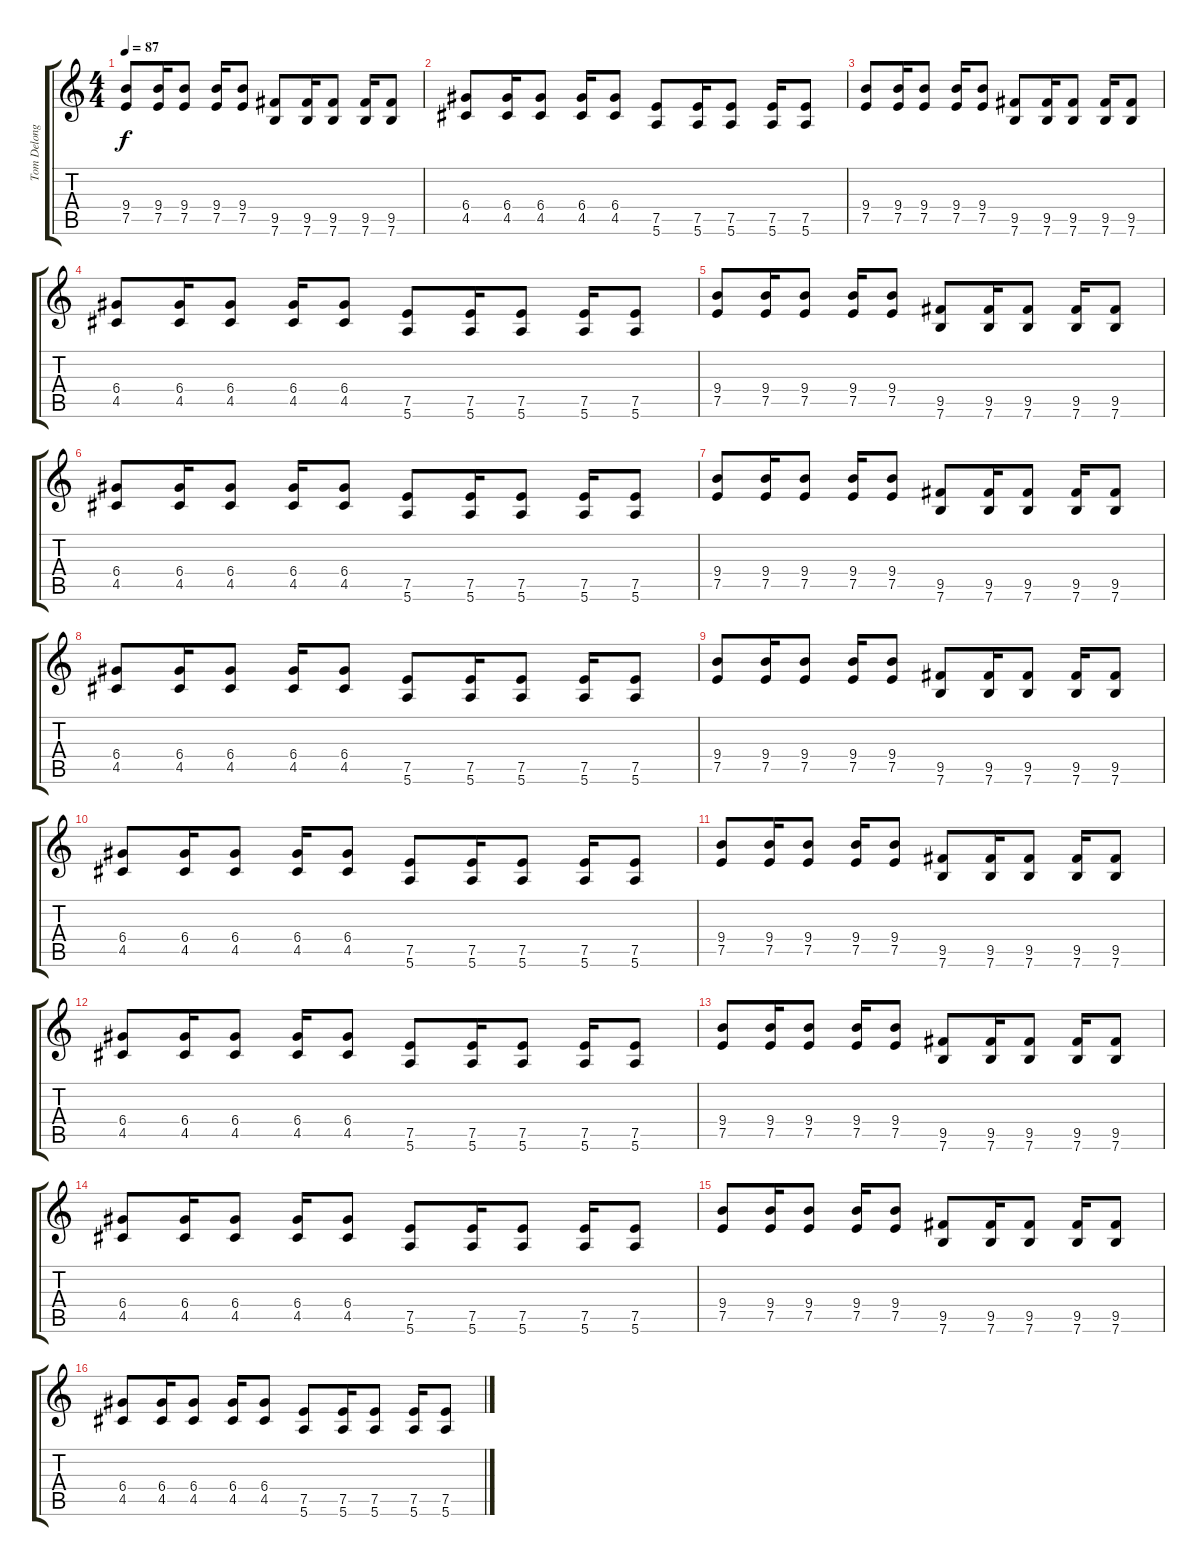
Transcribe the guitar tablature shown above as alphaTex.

\track ("Tom Delonge" "Tom Delong") {instrument overdrivenguitar}
\staff {score tabs}
\tuning (E4 B3 G3 D3 A2 E2) {hide}
\ts (4 4)
\tempo 87
\clef g2
\ks c
(9.4 7.5).8{dy f} (9.4 7.5).16 (9.4 7.5).8 (9.4 7.5).16 (9.4 7.5).8 (9.5 7.6).8 (9.5 7.6).16 (9.5 7.6).8 (9.5 7.6).16 (9.5 7.6).8 |
(6.4 4.5).8 (6.4 4.5).16 (6.4 4.5).8 (6.4 4.5).16 (6.4 4.5).8 (7.5 5.6).8 (7.5 5.6).16 (7.5 5.6).8 (7.5 5.6).16 (7.5 5.6).8 |
(9.4 7.5).8 (9.4 7.5).16 (9.4 7.5).8 (9.4 7.5).16 (9.4 7.5).8 (9.5 7.6).8 (9.5 7.6).16 (9.5 7.6).8 (9.5 7.6).16 (9.5 7.6).8 |
(6.4 4.5).8 (6.4 4.5).16 (6.4 4.5).8 (6.4 4.5).16 (6.4 4.5).8 (7.5 5.6).8 (7.5 5.6).16 (7.5 5.6).8 (7.5 5.6).16 (7.5 5.6).8 |
(9.4 7.5).8 (9.4 7.5).16 (9.4 7.5).8 (9.4 7.5).16 (9.4 7.5).8 (9.5 7.6).8 (9.5 7.6).16 (9.5 7.6).8 (9.5 7.6).16 (9.5 7.6).8 |
(6.4 4.5).8 (6.4 4.5).16 (6.4 4.5).8 (6.4 4.5).16 (6.4 4.5).8 (7.5 5.6).8 (7.5 5.6).16 (7.5 5.6).8 (7.5 5.6).16 (7.5 5.6).8 |
(9.4 7.5).8 (9.4 7.5).16 (9.4 7.5).8 (9.4 7.5).16 (9.4 7.5).8 (9.5 7.6).8 (9.5 7.6).16 (9.5 7.6).8 (9.5 7.6).16 (9.5 7.6).8 |
(6.4 4.5).8 (6.4 4.5).16 (6.4 4.5).8 (6.4 4.5).16 (6.4 4.5).8 (7.5 5.6).8 (7.5 5.6).16 (7.5 5.6).8 (7.5 5.6).16 (7.5 5.6).8 |
(9.4 7.5).8 (9.4 7.5).16 (9.4 7.5).8 (9.4 7.5).16 (9.4 7.5).8 (9.5 7.6).8 (9.5 7.6).16 (9.5 7.6).8 (9.5 7.6).16 (9.5 7.6).8 |
(6.4 4.5).8 (6.4 4.5).16 (6.4 4.5).8 (6.4 4.5).16 (6.4 4.5).8 (7.5 5.6).8 (7.5 5.6).16 (7.5 5.6).8 (7.5 5.6).16 (7.5 5.6).8 |
(9.4 7.5).8 (9.4 7.5).16 (9.4 7.5).8 (9.4 7.5).16 (9.4 7.5).8 (9.5 7.6).8 (9.5 7.6).16 (9.5 7.6).8 (9.5 7.6).16 (9.5 7.6).8 |
(6.4 4.5).8 (6.4 4.5).16 (6.4 4.5).8 (6.4 4.5).16 (6.4 4.5).8 (7.5 5.6).8 (7.5 5.6).16 (7.5 5.6).8 (7.5 5.6).16 (7.5 5.6).8 |
(9.4 7.5).8 (9.4 7.5).16 (9.4 7.5).8 (9.4 7.5).16 (9.4 7.5).8 (9.5 7.6).8 (9.5 7.6).16 (9.5 7.6).8 (9.5 7.6).16 (9.5 7.6).8 |
(6.4 4.5).8 (6.4 4.5).16 (6.4 4.5).8 (6.4 4.5).16 (6.4 4.5).8 (7.5 5.6).8 (7.5 5.6).16 (7.5 5.6).8 (7.5 5.6).16 (7.5 5.6).8 |
(9.4 7.5).8{volume 0} (9.4 7.5).16 (9.4 7.5).8 (9.4 7.5).16 (9.4 7.5).8 (9.5 7.6).8 (9.5 7.6).16 (9.5 7.6).8 (9.5 7.6).16 (9.5 7.6).8 |
(6.4 4.5).8 (6.4 4.5).16 (6.4 4.5).8 (6.4 4.5).16 (6.4 4.5).8 (7.5 5.6).8 (7.5 5.6).16 (7.5 5.6).8 (7.5 5.6).16 (7.5 5.6).8
